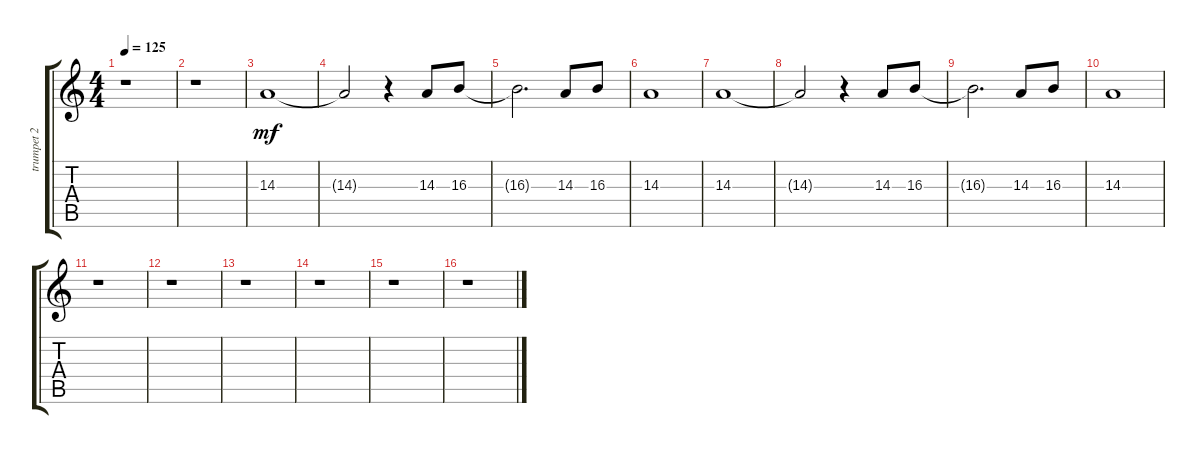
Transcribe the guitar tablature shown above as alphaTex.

\track ("trumpet 2" "trumpet 2") {instrument synthbrass1}
\staff {score tabs}
\tuning (E4 B3 G3 D3 A2 E2) {hide}
\ts (4 4)
\tempo 125
\clef g2
\ks c
r.1{dy mf} |
r.1 |
14.3.1 |
14.3{t}.2 r.4 14.3.8 16.3.8 |
16.3{t}.2{d} 14.3.8 16.3.8 |
14.3.1 |
14.3.1 |
14.3{t}.2 r.4 14.3.8 16.3.8 |
16.3{t}.2{d} 14.3.8 16.3.8 |
14.3.1 |
r.1 |
r.1 |
r.1 |
r.1 |
r.1 |
r.1
